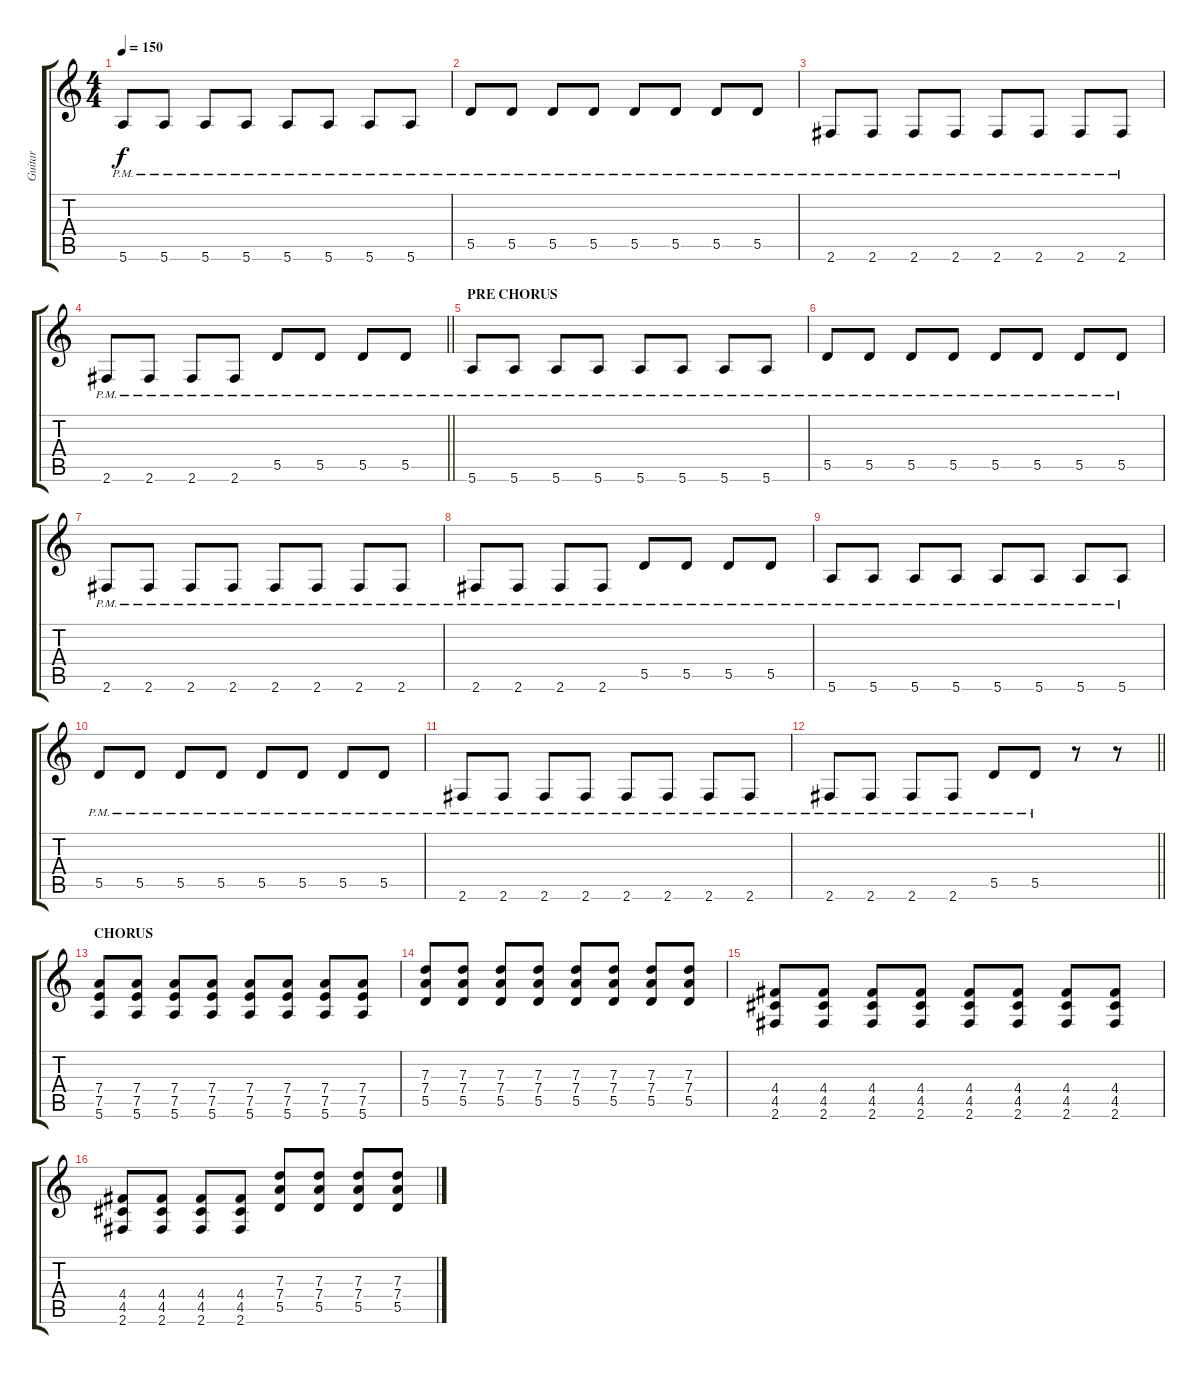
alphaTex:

\track ("Guitar" "Guitar") {instrument distortionguitar}
\staff {score tabs}
\tuning (E4 B3 G3 D3 A2 E2) {hide}
\ts (4 4)
\tempo 150
\clef g2
\ks c
5.6{pm}.8{dy f} 5.6{pm}.8 5.6{pm}.8 5.6{pm}.8 5.6{pm}.8 5.6{pm}.8 5.6{pm}.8 5.6{pm}.8 |
5.5{pm}.8 5.5{pm}.8 5.5{pm}.8 5.5{pm}.8 5.5{pm}.8 5.5{pm}.8 5.5{pm}.8 5.5{pm}.8 |
2.6{pm}.8 2.6{pm}.8 2.6{pm}.8 2.6{pm}.8 2.6{pm}.8 2.6{pm}.8 2.6{pm}.8 2.6{pm}.8 |
\barLineRight lightlight
2.6{pm}.8 2.6{pm}.8 2.6{pm}.8 2.6{pm}.8 5.5{pm}.8 5.5{pm}.8 5.5{pm}.8 5.5{pm}.8 |
\section ("" "PRE CHORUS")
5.6{pm}.8 5.6{pm}.8 5.6{pm}.8 5.6{pm}.8 5.6{pm}.8 5.6{pm}.8 5.6{pm}.8 5.6{pm}.8 |
5.5{pm}.8 5.5{pm}.8 5.5{pm}.8 5.5{pm}.8 5.5{pm}.8 5.5{pm}.8 5.5{pm}.8 5.5{pm}.8 |
2.6{pm}.8 2.6{pm}.8 2.6{pm}.8 2.6{pm}.8 2.6{pm}.8 2.6{pm}.8 2.6{pm}.8 2.6{pm}.8 |
2.6{pm}.8 2.6{pm}.8 2.6{pm}.8 2.6{pm}.8 5.5{pm}.8 5.5{pm}.8 5.5{pm}.8 5.5{pm}.8 |
5.6{pm}.8 5.6{pm}.8 5.6{pm}.8 5.6{pm}.8 5.6{pm}.8 5.6{pm}.8 5.6{pm}.8 5.6{pm}.8 |
5.5{pm}.8 5.5{pm}.8 5.5{pm}.8 5.5{pm}.8 5.5{pm}.8 5.5{pm}.8 5.5{pm}.8 5.5{pm}.8 |
2.6{pm}.8 2.6{pm}.8 2.6{pm}.8 2.6{pm}.8 2.6{pm}.8 2.6{pm}.8 2.6{pm}.8 2.6{pm}.8 |
\barLineRight lightlight
2.6{pm}.8 2.6{pm}.8 2.6{pm}.8 2.6{pm}.8 5.5{pm}.8 5.5{pm}.8 r.8 r.8 |
\section ("" "CHORUS")
(7.4 7.5 5.6).8 (7.4 7.5 5.6).8 (7.4 7.5 5.6).8 (7.4 7.5 5.6).8 (7.4 7.5 5.6).8 (7.4 7.5 5.6).8 (7.4 7.5 5.6).8 (7.4 7.5 5.6).8 |
(7.3 7.4 5.5).8 (7.3 7.4 5.5).8 (7.3 7.4 5.5).8 (7.3 7.4 5.5).8 (7.3 7.4 5.5).8 (7.3 7.4 5.5).8 (7.3 7.4 5.5).8 (7.3 7.4 5.5).8 |
(4.4 4.5 2.6).8 (4.4 4.5 2.6).8 (4.4 4.5 2.6).8 (4.4 4.5 2.6).8 (4.4 4.5 2.6).8 (4.4 4.5 2.6).8 (4.4 4.5 2.6).8 (4.4 4.5 2.6).8 |
(4.4 4.5 2.6).8 (4.4 4.5 2.6).8 (4.4 4.5 2.6).8 (4.4 4.5 2.6).8 (7.3 7.4 5.5).8 (7.3 7.4 5.5).8 (7.3 7.4 5.5).8 (7.3 7.4 5.5).8
